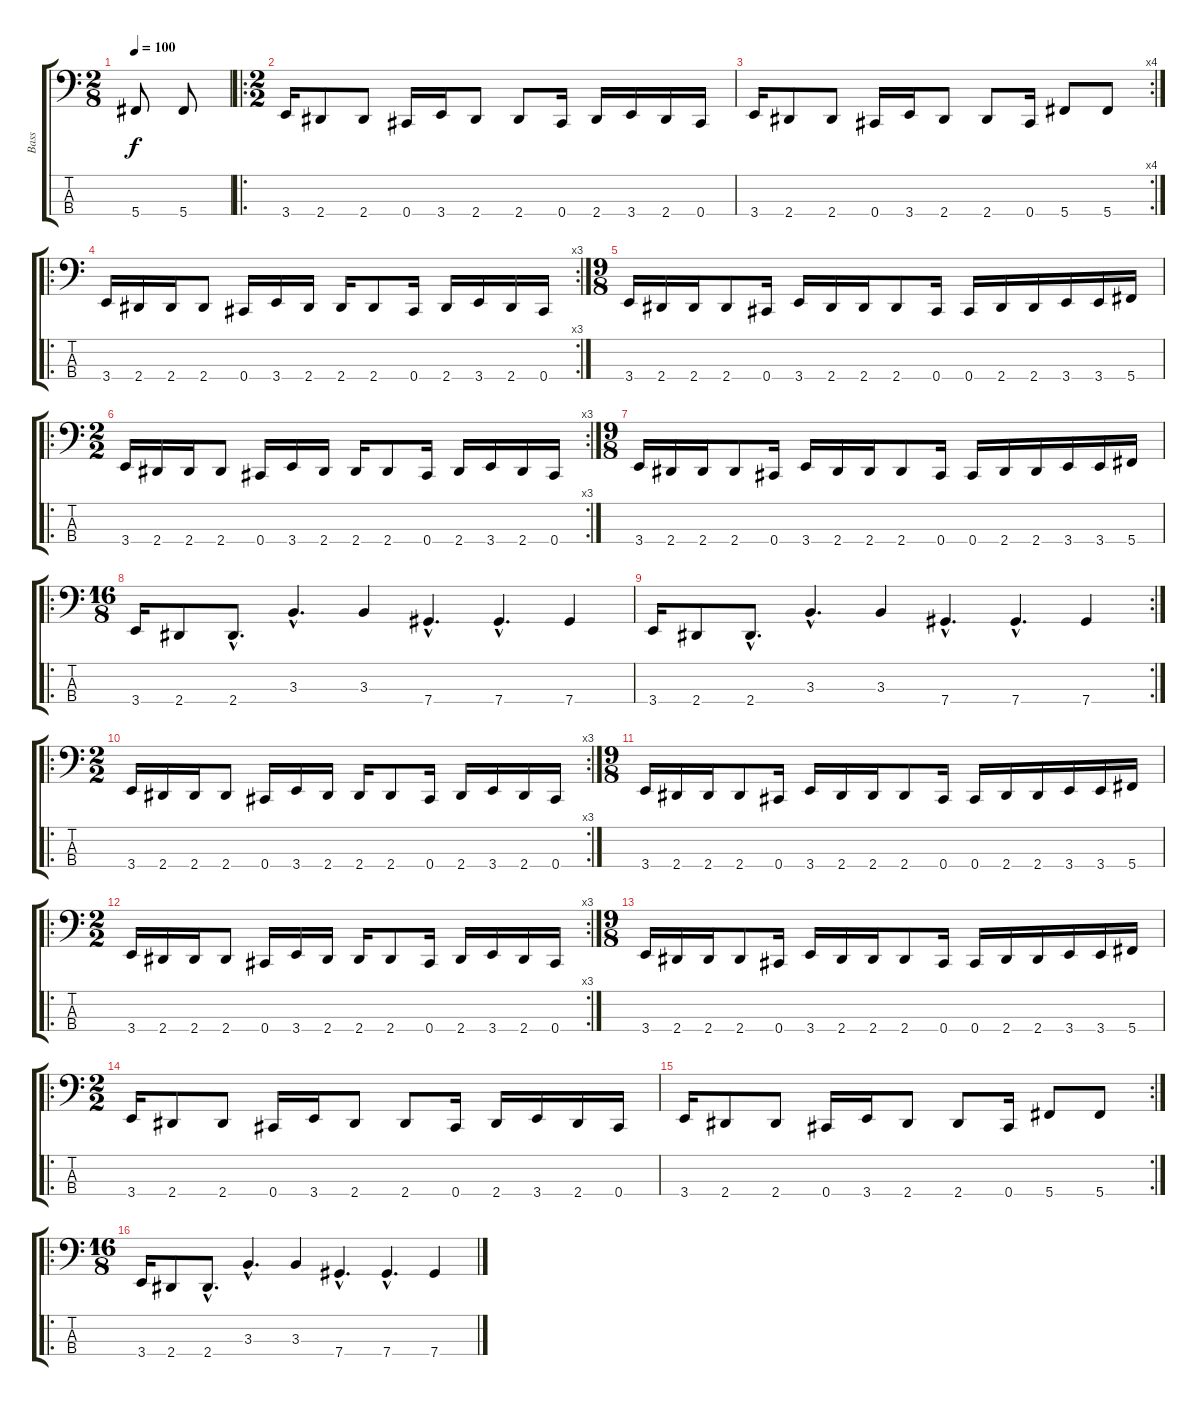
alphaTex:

\track ("Bass" "Bass") {instrument electricbassfinger}
\staff {score tabs}
\tuning (Gb2 Db2 Ab1 Db1) {hide}
\ts (2 8)
\tempo 100
\clef f4
\ks c
5.4.8{dy f instrument electricbassfinger} 5.4.8 |
\ro
\ts (2 2)
3.4.16 2.4.8 2.4.8 0.4.16 3.4.16 2.4.8 2.4.8 0.4.16 2.4.16 3.4.16 2.4.16 0.4.16 |
\rc 4
3.4.16 2.4.8 2.4.8 0.4.16 3.4.16 2.4.8 2.4.8 0.4.16 5.4.8 5.4.8 |
\ro
\rc 3
3.4.16 2.4.16 2.4.16 2.4.8 0.4.16 3.4.16 2.4.16 2.4.16 2.4.8 0.4.16 2.4.16 3.4.16 2.4.16 0.4.16 |
\ts (9 8)
3.4.16 2.4.16 2.4.16 2.4.8 0.4.16 3.4.16 2.4.16 2.4.16 2.4.8 0.4.16 0.4.16 2.4.16 2.4.16 3.4.16 3.4.16 5.4.16 |
\ro
\rc 3
\ts (2 2)
3.4.16 2.4.16 2.4.16 2.4.8 0.4.16 3.4.16 2.4.16 2.4.16 2.4.8 0.4.16 2.4.16 3.4.16 2.4.16 0.4.16 |
\ts (9 8)
3.4.16 2.4.16 2.4.16 2.4.8 0.4.16 3.4.16 2.4.16 2.4.16 2.4.8 0.4.16 0.4.16 2.4.16 2.4.16 3.4.16 3.4.16 5.4.16 |
\ro
\ts (16 8)
3.4.16 2.4.8 2.4{hac}.8{d} 3.3{hac}.4{d} 3.3.4 7.4{hac}.4{d} 7.4{hac}.4{d} 7.4.4 |
\rc 2
3.4.16 2.4.8 2.4{hac}.8{d} 3.3{hac}.4{d} 3.3.4 7.4{hac}.4{d} 7.4{hac}.4{d} 7.4.4 |
\ro
\rc 3
\ts (2 2)
3.4.16 2.4.16 2.4.16 2.4.8 0.4.16 3.4.16 2.4.16 2.4.16 2.4.8 0.4.16 2.4.16 3.4.16 2.4.16 0.4.16 |
\ts (9 8)
3.4.16 2.4.16 2.4.16 2.4.8 0.4.16 3.4.16 2.4.16 2.4.16 2.4.8 0.4.16 0.4.16 2.4.16 2.4.16 3.4.16 3.4.16 5.4.16 |
\ro
\rc 3
\ts (2 2)
3.4.16 2.4.16 2.4.16 2.4.8 0.4.16 3.4.16 2.4.16 2.4.16 2.4.8 0.4.16 2.4.16 3.4.16 2.4.16 0.4.16 |
\ts (9 8)
3.4.16 2.4.16 2.4.16 2.4.8 0.4.16 3.4.16 2.4.16 2.4.16 2.4.8 0.4.16 0.4.16 2.4.16 2.4.16 3.4.16 3.4.16 5.4.16 |
\ro
\ts (2 2)
3.4.16 2.4.8 2.4.8 0.4.16 3.4.16 2.4.8 2.4.8 0.4.16 2.4.16 3.4.16 2.4.16 0.4.16 |
\rc 2
3.4.16 2.4.8 2.4.8 0.4.16 3.4.16 2.4.8 2.4.8 0.4.16 5.4.8 5.4.8 |
\ro
\ts (16 8)
3.4.16 2.4.8 2.4{hac}.8{d} 3.3{hac}.4{d} 3.3.4 7.4{hac}.4{d} 7.4{hac}.4{d} 7.4.4
